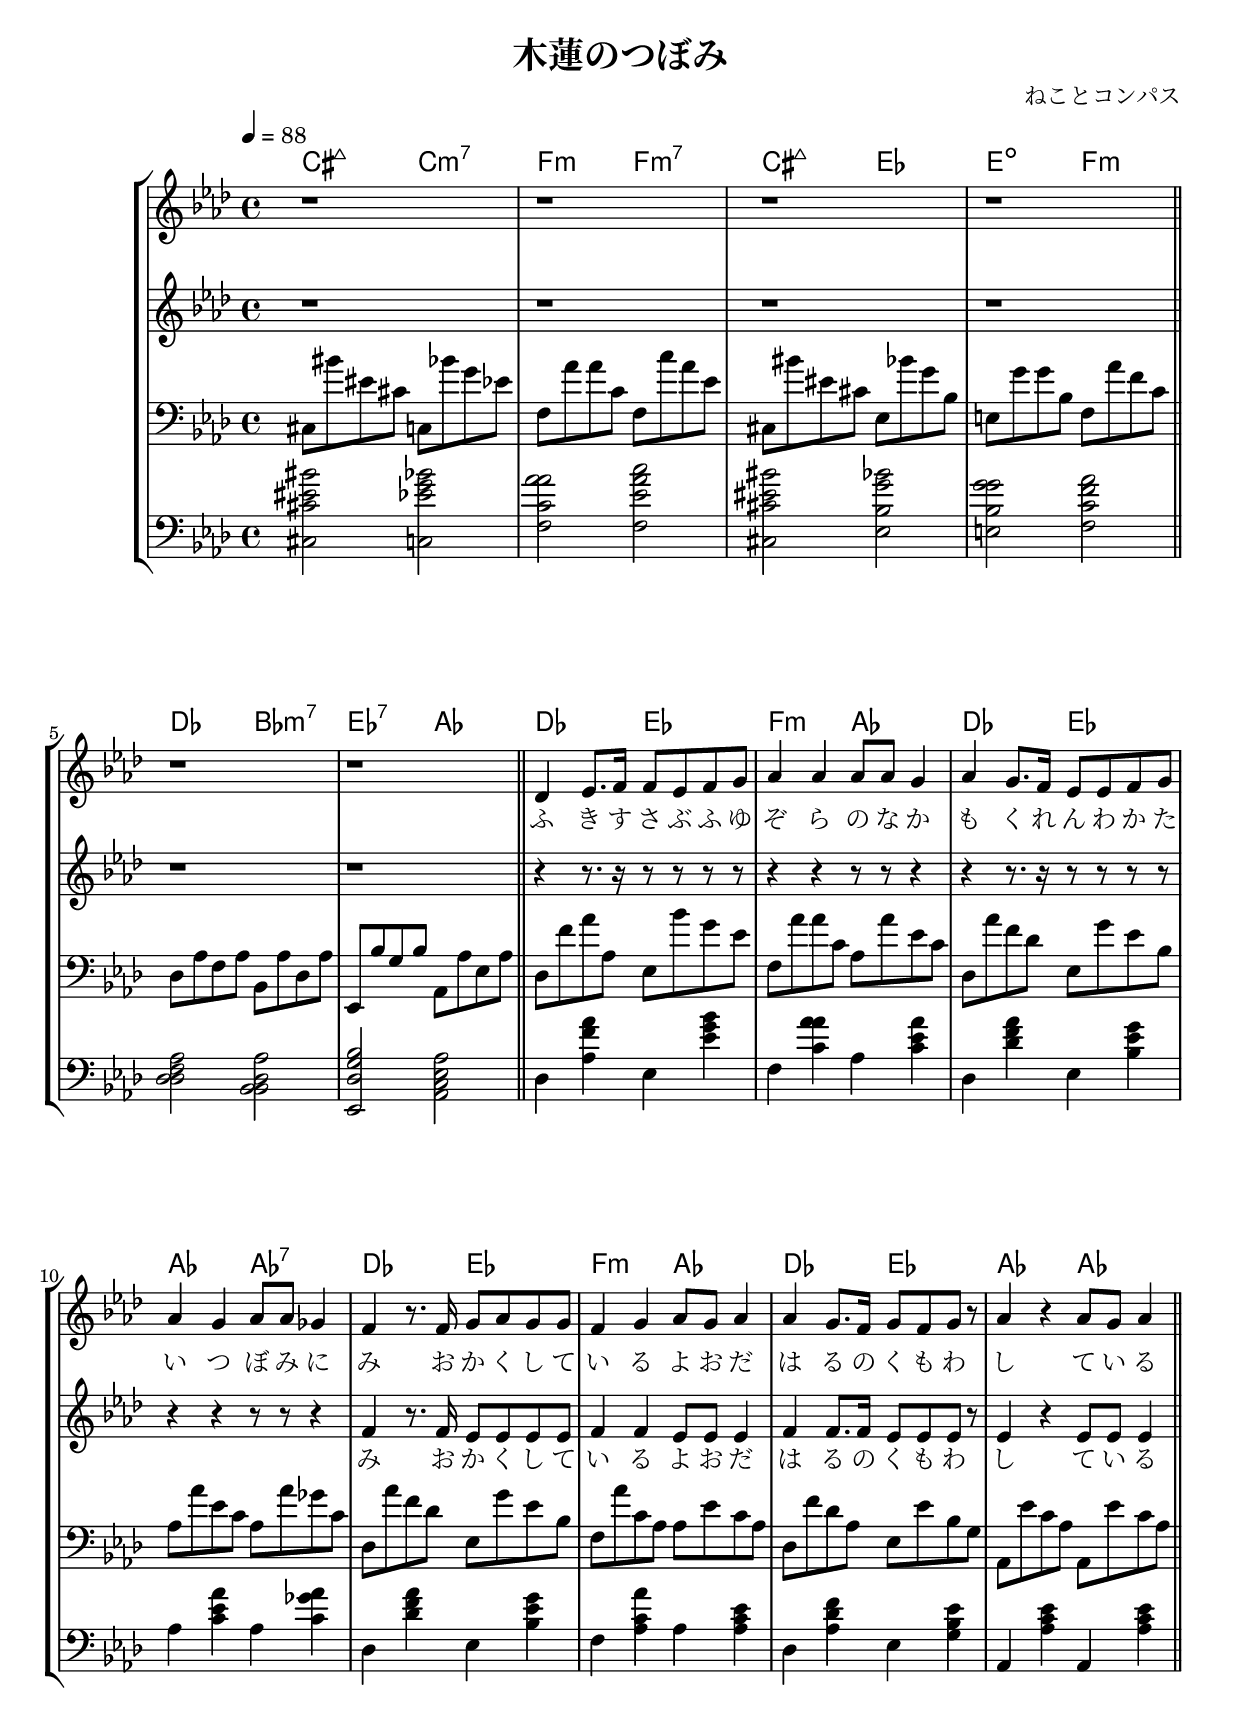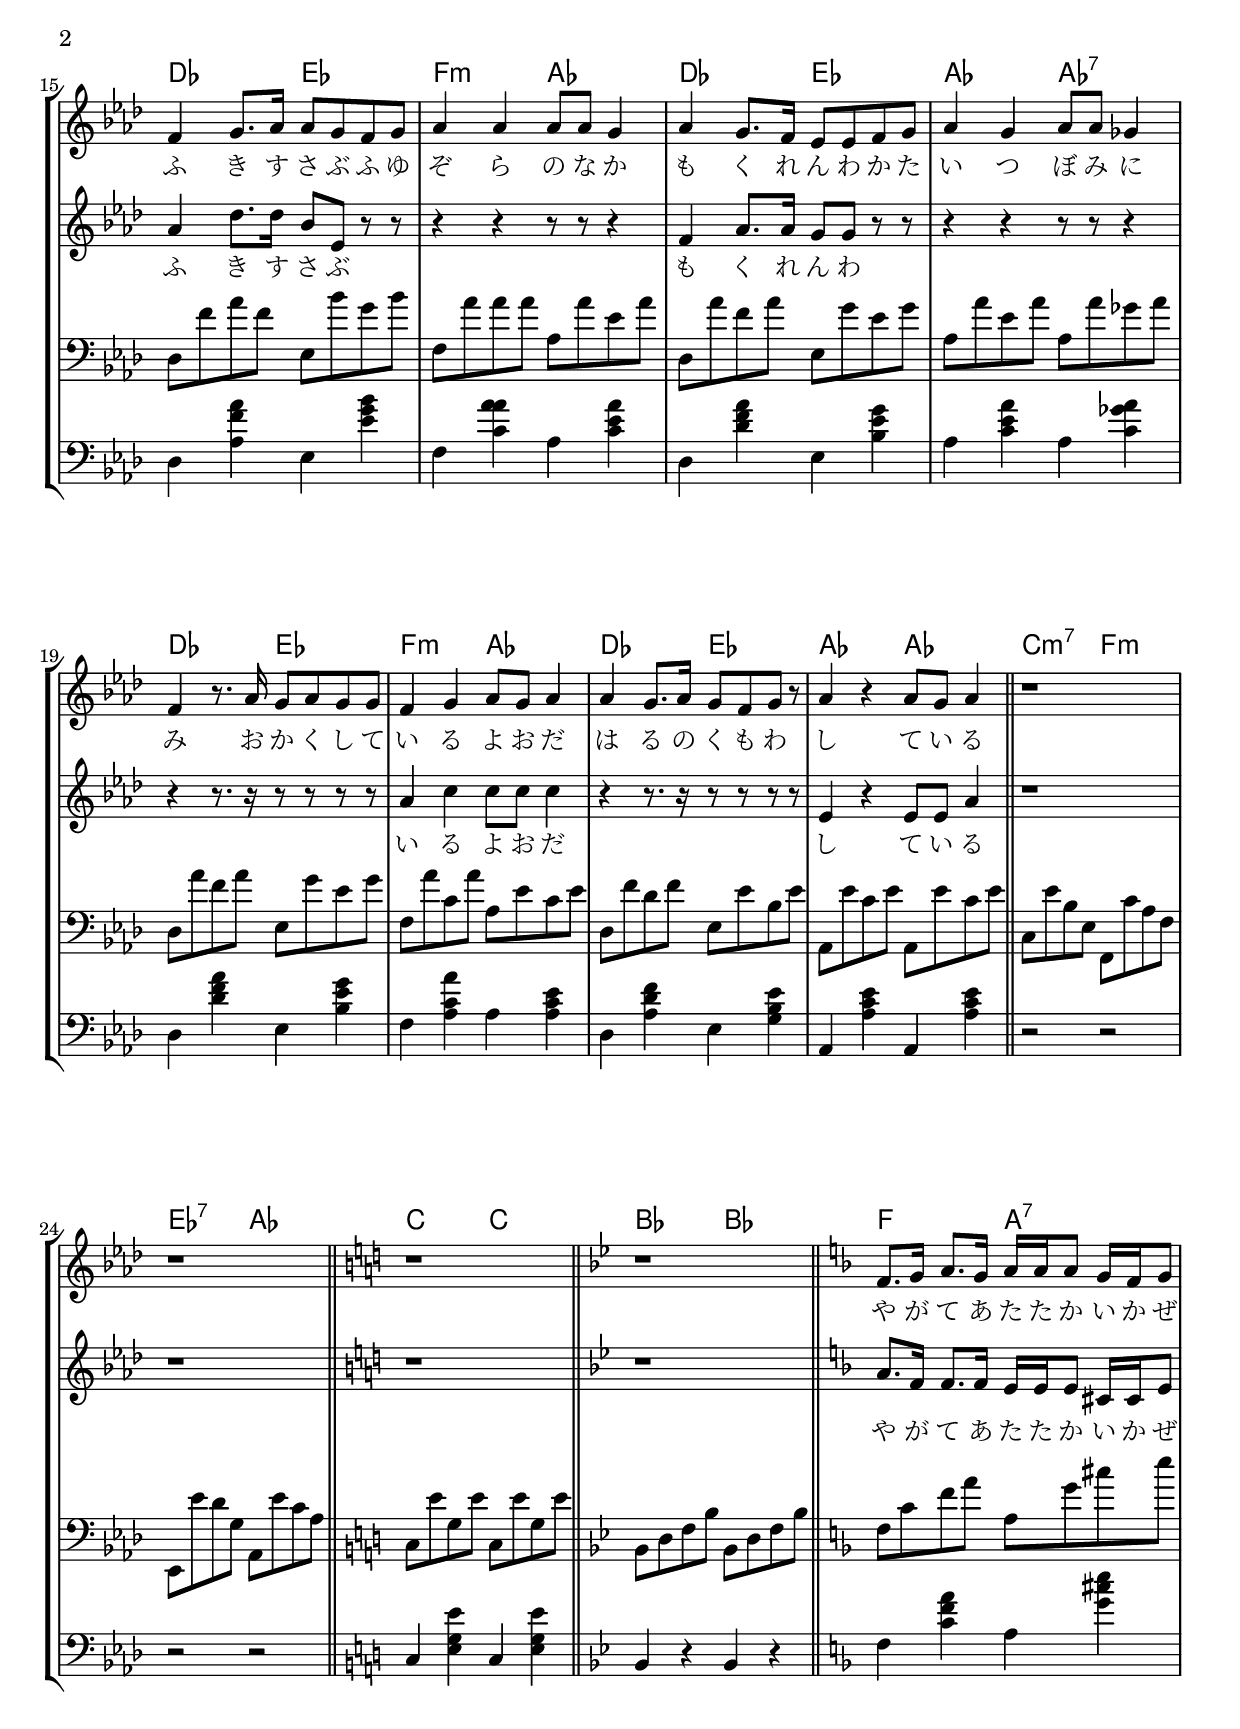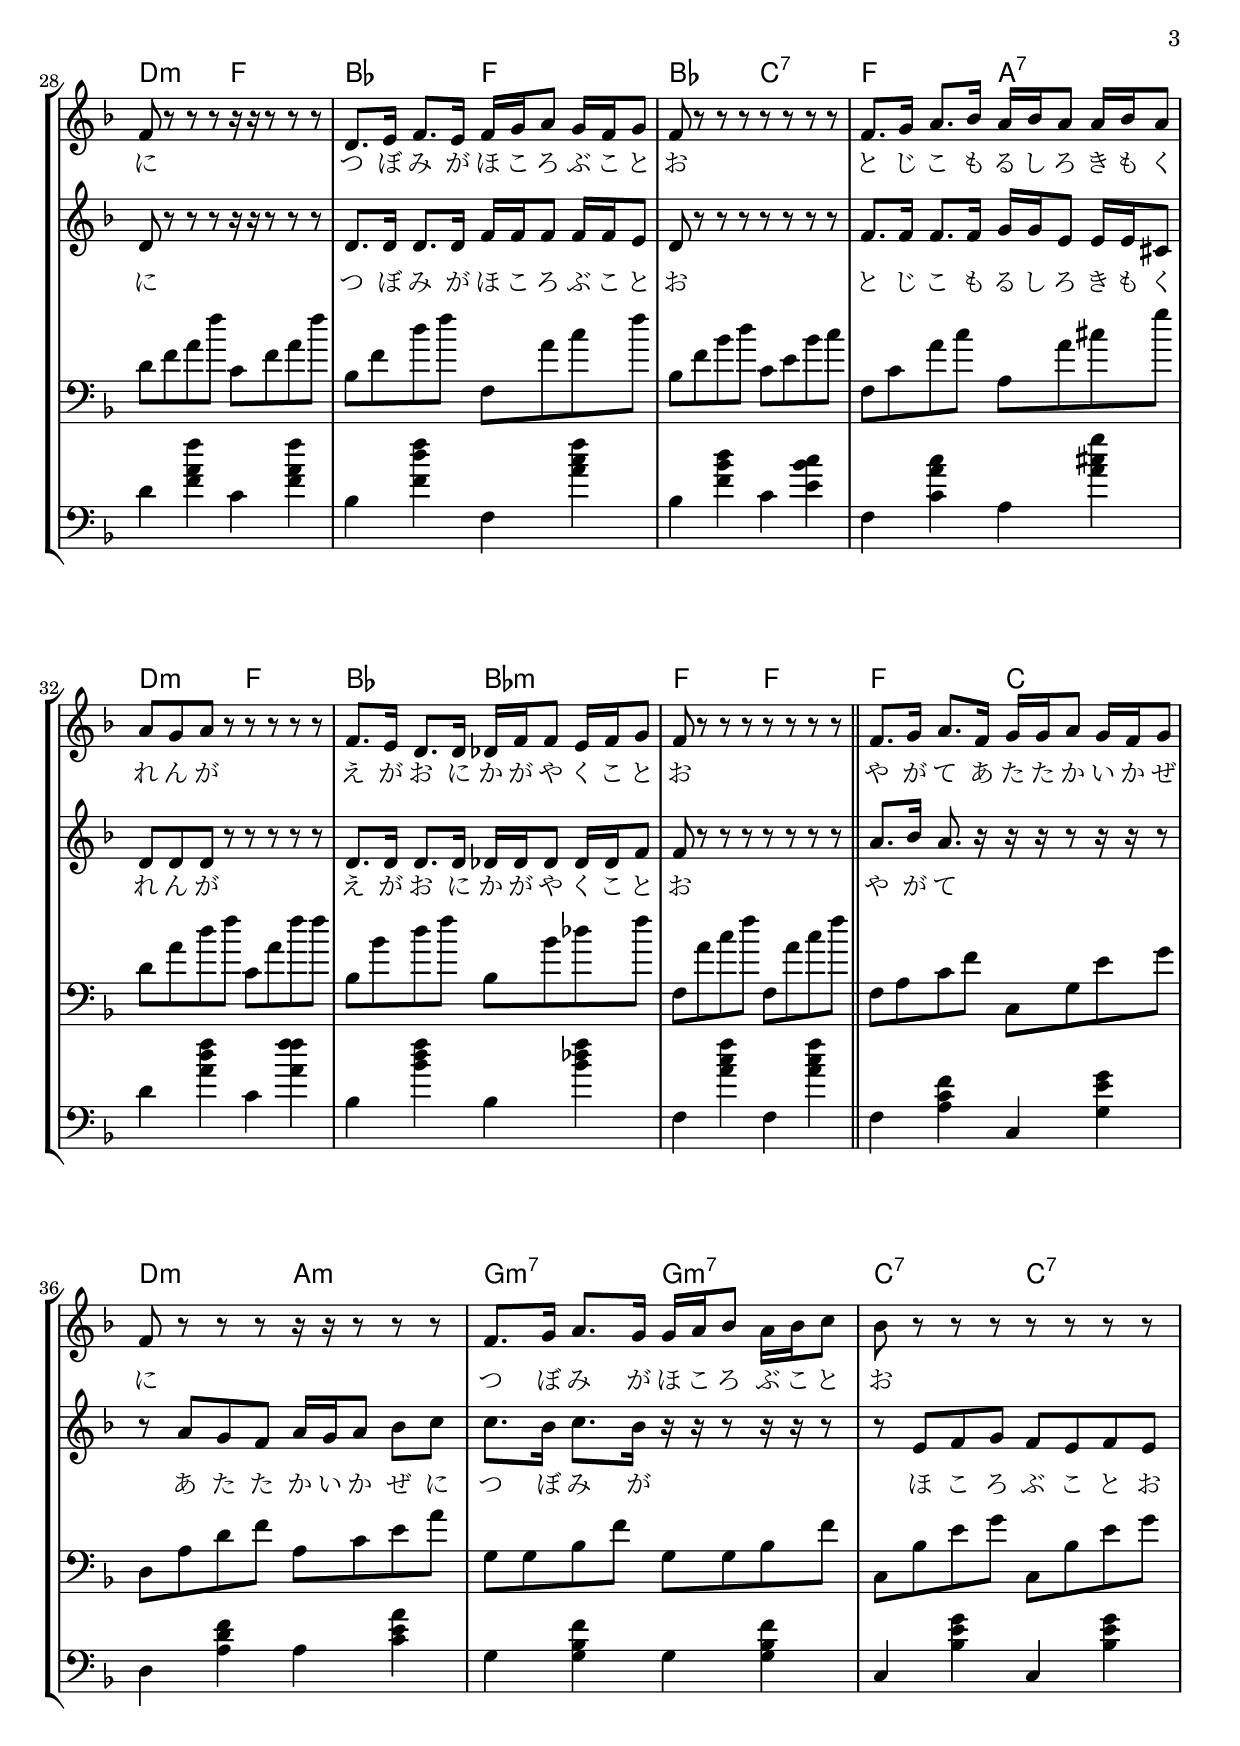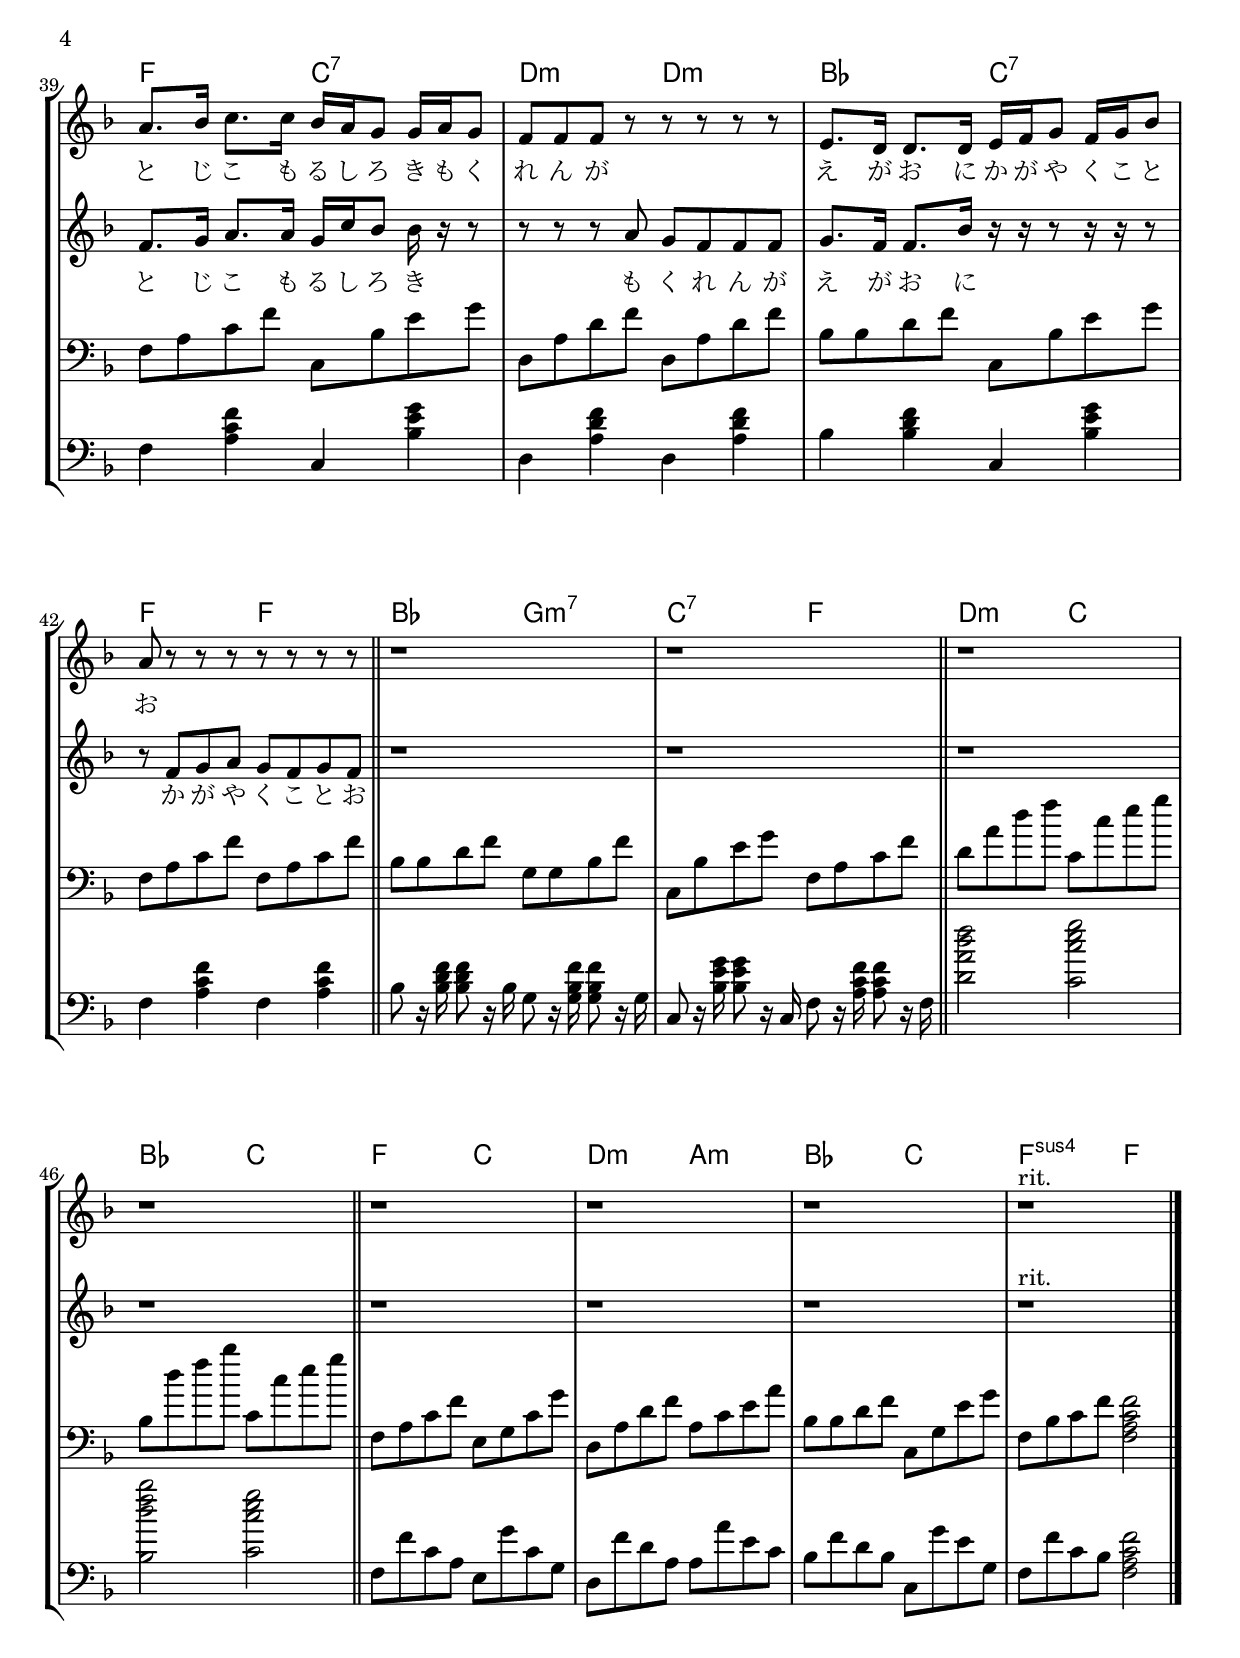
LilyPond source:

\version "2.12.1"

\header {
	title = \markup {木蓮のつぼみ}
	composer = \markup \center-column {ねことコンパス}
}

harmony = \chordmode {
	cis2:maj7 c:min7 f:m f:min7 cis:maj7 es e:dim f:m 

	des bes:min7 es:7 as 

	des es f:m as des es as as:7 des es f:m as des es as as 

	des es f:m as des es as as:7 des es f:m as des es as as 

	c:min7 f:m es:7 as 

	c c 

	bes bes 

	f a:7 d:m f bes f bes c:7 f a:7 d:m f bes bes:m f f 

	f c d:m a:m g:min7 g:min7 c:7 c:7 f c:7 d:m d:m bes c:7 f f 

	bes g:min7 c:7 f 

	d:m c bes c 

	f c d:m a:m bes c f:sus4 f 
}

melody = {
	\key as \major
	\tempo 4 = 88
	r1 | r1 | r1 | r1   
	r1 | r1   
	\set Staff.midiInstrument = #"fss0.35"
	des'4  es'8.  f'16  f'8  es'8  f'8  g'8 
	as'4  as'4  as'8  as'8  g'4 
	as'4  g'8.  f'16  es'8  es'8  f'8  g'8 
	as'4  g'4  as'8  as'8  ges'4 
	f'4  r8.  f'16  g'8  as'8  g'8  g'8 
	f'4  g'4  as'8  g'8  as'4 
	as'4  g'8.  f'16  g'8  f'8  g'8  r8 
	as'4  r4  as'8  g'8  as'4
	\set Staff.midiInstrument = #"Pad 4 (choir)"
	f'4  g'8.  as'16  as'8  g'8  f'8  g'8 
	as'4  as'4  as'8  as'8  g'4 
	as'4  g'8.  f'16  es'8  es'8  f'8  g'8 
	as'4  g'4  as'8  as'8  ges'4 
	f'4  r8.  as'16  g'8  as'8  g'8  g'8 
	f'4  g'4  as'8  g'8  as'4 
	as'4  g'8.  as'16  g'8  f'8  g'8  r8 
	as'4  r4  as'8  g'8  as'4
	r1 | r1   
	\key c \major
	r1   
	\key bes \major
	r1   
	\set Staff.midiInstrument = #"fss0.37"
		\key f \major
f'8.  g'16  a'8.  g'16  a'16  a'16  a'8  g'16  f'16  g'8 
	f'8  r8  r8  r8  r16  r16  r8  r8  r8 
	d'8.  e'16  f'8.  e'16  f'16  g'16  a'8  g'16  f'16  g'8 
	f'8  r8  r8  r8  r8  r8  r8  r8 
	f'8.  g'16  a'8.  bes'16  a'16  bes'16  a'8  a'16  bes'16  a'8 
	a'8  g'8  a'8  r8  r8  r8  r8  r8 
	f'8.  e'16  d'8.  d'16  des'16  f'16  f'8  e'16  f'16  g'8 
	f'8  r8  r8  r8  r8  r8  r8  r8
	\set Staff.midiInstrument = #"FX 4 (atmosphere)"
	f'8.  g'16  a'8.  f'16  g'16  g'16  a'8  g'16  f'16  g'8 
	f'8  r8  r8  r8  r16  r16  r8  r8  r8 
	f'8.  g'16  a'8.  g'16  g'16  a'16  bes'8  a'16  bes'16  c''8 
	bes'8  r8  r8  r8  r8  r8  r8  r8 
	a'8.  bes'16  c''8.  c''16  bes'16  a'16  g'8  g'16  a'16  g'8 
	f'8  f'8  f'8  r8  r8  r8  r8  r8 
	e'8.  d'16  d'8.  d'16  e'16  f'16  g'8  f'16  g'16  bes'8 
	a'8  r8  r8  r8  r8  r8  r8  r8
	r1 | r1   
	r1 | r1   
	r1 | r1 | r1 | r1^"rit." \bar "|."
}

words = \lyricmode {
	
	
	ふ  き  す  さ  ぶ  ふ  ゆ  ぞ  ら  の  な  か  も  く  れ  ん  わ  か  た  い  つ  ぼ  み  に  み  お  か  く  し  て  い  る  よ  お  だ  は  る  の  く  も  わ  し  て  い  る  
	ふ  き  す  さ  ぶ  ふ  ゆ  ぞ  ら  の  な  か  も  く  れ  ん  わ  か  た  い  つ  ぼ  み  に  み  お  か  く  し  て  い  る  よ  お  だ  は  る  の  く  も  わ  し  て  い  る  
	
	
	
	や  が  て  あ  た  た  か  い  か  ぜ  に  つ  ぼ  み  が  ほ  こ  ろ  ぶ  こ  と  お  と  じ  こ  も  る  し  ろ  き  も  く  れ  ん  が  え  が  お  に  か  が  や  く  こ  と  お  
	や  が  て  あ  た  た  か  い  か  ぜ  に  つ  ぼ  み  が  ほ  こ  ろ  ぶ  こ  と  お  と  じ  こ  も  る  し  ろ  き  も  く  れ  ん  が  え  が  お  に  か  が  や  く  こ  と  お  
	
	
	
}

secondmelody = {
	\key as \major
	\tempo 4 = 88
	r1 | r1 | r1 | r1   
	r1 | r1   
	\set Staff.midiInstrument = #"fss0.32"
	r4  r8.  r16  r8  r8  r8  r8 
	r4  r4  r8  r8  r4 
	r4  r8.  r16  r8  r8  r8  r8 
	r4  r4  r8  r8  r4 
	f'4  r8.  f'16  es'8  es'8  es'8  es'8 
	f'4  f'4  es'8  es'8  es'4 
	f'4  f'8.  f'16  es'8  es'8  es'8  r8 
	es'4  r4  es'8  es'8  es'4
	\set Staff.midiInstrument = #"Violin"
	as'4  des''8.  des''16  bes'8  es'8  r8  r8 
	r4  r4  r8  r8  r4 
	f'4  as'8.  as'16  g'8  g'8  r8  r8 
	r4  r4  r8  r8  r4 
	r4  r8.  r16  r8  r8  r8  r8 
	as'4  c''4  c''8  c''8  c''4 
	r4  r8.  r16  r8  r8  r8  r8 
	es'4  r4  es'8  es'8  as'4
	r1 | r1   
	\key c \major
	r1   
	\key bes \major
	r1   
	\set Staff.midiInstrument = #"fss0.42"
		\key f \major
a'8.  f'16  f'8.  f'16  e'16  e'16  e'8  cis'16  cis'16  e'8 
	d'8  r8  r8  r8  r16  r16  r8  r8  r8 
	d'8.  d'16  d'8.  d'16  f'16  f'16  f'8  f'16  f'16  e'8 
	d'8  r8  r8  r8  r8  r8  r8  r8 
	f'8.  f'16  f'8.  f'16  g'16  g'16  e'8  e'16  e'16  cis'8 
	d'8  d'8  d'8  r8  r8  r8  r8  r8 
	d'8.  d'16  d'8.  d'16  des'16  des'16  des'8  des'16  des'16  f'8 
	f'8  r8  r8  r8  r8  r8  r8  r8
	\set Staff.midiInstrument = #"Flute"
	a'8.  bes'16  a'8.  r16  r16  r16  r8  r16  r16  r8 
	r8  a'8  g'8  f'8  a'16  g'16  a'8  bes'8  c''8 
	c''8.  bes'16  c''8.  bes'16  r16  r16  r8  r16  r16  r8 
	r8  e'8  f'8  g'8  f'8  e'8  f'8  e'8 
	f'8.  g'16  a'8.  a'16  g'16  c''16  bes'8  bes'16  r16  r8 
	r8  r8  r8  a'8  g'8  f'8  f'8  f'8 
	g'8.  f'16  f'8.  bes'16  r16  r16  r8  r16  r16  r8 
	r8  f'8  g'8  a'8  g'8  f'8  g'8  f'8
	r1 | r1   
	r1 | r1   
	r1 | r1 | r1 | r1^"rit." \bar "|."
}

secondwords = \lyricmode {
	
	
	み  お  か  く  し  て  い  る  よ  お  だ  は  る  の  く  も  わ  し  て  い  る  
	ふ  き  す  さ  ぶ  も  く  れ  ん  わ  い  る  よ  お  だ  し  て  い  る  
	
	
	
	や  が  て  あ  た  た  か  い  か  ぜ  に  つ  ぼ  み  が  ほ  こ  ろ  ぶ  こ  と  お  と  じ  こ  も  る  し  ろ  き  も  く  れ  ん  が  え  が  お  に  か  が  や  く  こ  と  お  
	や  が  て  あ  た  た  か  い  か  ぜ  に  つ  ぼ  み  が  ほ  こ  ろ  ぶ  こ  と  お  と  じ  こ  も  る  し  ろ  き  も  く  れ  ん  が  え  が  お  に  か  が  や  く  こ  と  お  
	
	
	
}

tempochange = {
	\tempo 4 = 88
	r1 | r1 | r1 | r1 \bar "||"
	\tempo 4 = 88
	r1 | r1 \bar "||"
	\tempo 4 = 88
	r1 | r1 | r1 | r1 | r1 | r1 | r1 | r1 \bar "||"
	\tempo 4 = 88
	r1 | r1 | r1 | r1 | r1 | r1 | r1 | r1 \bar "||"
	\tempo 4 = 88
	r1 | r1 \bar "||"
	\tempo 4 = 88
	r1 \bar "||"
	\tempo 4 = 88
	r1 \bar "||"
	\tempo 4 = 88
	r1 | r1 | r1 | r1 | r1 | r1 | r1 | r1 \bar "||"
	\tempo 4 = 88
	r1 | r1 | r1 | r1 | r1 | r1 | r1 | r1 \bar "||"
	\tempo 4 = 88
	r1 | r1 \bar "||"
	\tempo 4 = 88
	r1 | r1 \bar "||"
	\tempo 4 = 88
	r1 | r1 | r1 | \tempo 4 = 66 r2 \tempo 4 = 58 r2 \bar "|."
}

mainacc = {
	\clef bass
	\set Staff.midiInstrument = #"Acoustic grand"
	\key as \major
	\tempo 4 = 88
	cis8 bis' eis' cis'
	c8 bes' g' es'
	f8 as' as' c'
	f8 c'' as' es'
	cis8 bis' eis' cis'
	es8 bes' g' bes
	e8 g' g' bes
	f8 as' f' c'
	\bar "||"

	\set Staff.midiInstrument = #"Bright Acoustic"
	des8 as f as
	bes,8 as des as
	es,8 bes g bes
	as,8 as es as
	\bar "||"

	\set Staff.midiInstrument = #"Acoustic Guitar (steel)"
	des8 f' as' as
	es8 bes' g' es'
	f8 as' as' c'
	as8 as' es' c'
	des8 as' f' des'
	es8 g' es' bes
	as8 as' es' c'
	as8 as' ges' c'
	des8 as' f' des'
	es8 g' es' bes
	f8 as' c' as
	as8 es' c' as
	des8 f' des' as
	es8 es' bes g
	as,8 es' c' as
	as,8 es' c' as
	\bar "||"

	\set Staff.midiInstrument = #"Acoustic Guitar (steel)"
	des8 f' as' f'
	es8 bes' g' bes'
	f8 as' as' as'
	as8 as' es' as'
	des8 as' f' as'
	es8 g' es' g'
	as8 as' es' as'
	as8 as' ges' as'
	des8 as' f' as'
	es8 g' es' g'
	f8 as' c' as'
	as8 es' c' es'
	des8 f' des' f'
	es8 es' bes es'
	as,8 es' c' es'
	as,8 es' c' es'
	\bar "||"

	\set Staff.midiInstrument = #"Acoustic grand"
	c8 es' bes es
	f,8 c' as f
	es,8 es' des' g
	as,8 es' c' as
	\bar "||"

	\set Staff.midiInstrument = #"Pad 2 (warm)"
	\key c \major
	c8 e' g e'
	c8 e' g e'
	\bar "||"

	\set Staff.midiInstrument = #"FX 2 (soundtrack)"
	\key bes \major
	bes,8 d8 f8 bes8
	bes,8 d8 f8 bes8
	\bar "||"

	\set Staff.midiInstrument = #"FX 5 (brightness)"
	\key f \major
	f8 c'8 f'8 a'8
	a8 g'8 cis''8 e''8
	d'8 f'8 a'8 f''8
	c'8 f'8 a'8 f''8
	bes8 f'8 d''8 f''8
	f8 a'8 c''8 f''8
	bes8 f'8 bes'8 d''8
	c'8 e'8 bes'8 c''8
	f8 c'8 a'8 c''8
	a8 a'8 cis''8 g''8
	d'8 a'8 d''8 f''8
	c'8 a'8 f''8 f''8
	bes8 bes'8 d''8 f''8
	bes8 bes'8 des''8 f''8
	f8 a'8 c''8 f''8
	f8 a'8 c''8 f''8
	\bar "||"

	\set Staff.midiInstrument = #"Acoustic Guitar (steel)"
	f8 a8 c'8 f'8
	c8 g8 e'8 g'8
	d8 a8 d'8 f'8
	a8 c'8 e'8 a'8
	g8 g8 bes8 f'8
	g8 g8 bes8 f'8
	c8 bes8 e'8 g'8
	c8 bes8 e'8 g'8
	f8 a8 c'8 f'8
	c8 bes8 e'8 g'8
	d8 a8 d'8 f'8
	d8 a8 d'8 f'8
	bes8 bes8 d'8 f'8
	c8 bes8 e'8 g'8
	f8 a8 c'8 f'8
	f8 a8 c'8 f'8
	\bar "||"

	\set Staff.midiInstrument = #"Acoustic Guitar (steel)"
	bes8 bes8 d'8 f'8
	g8 g8 bes8 f'8
	c8 bes8 e'8 g'8
	f8 a8 c'8 f'8
	\bar "||"

	\set Staff.midiInstrument = #"Acoustic Guitar (steel)"
	d'8 a'8 d''8 f''8
	c'8 c''8 e''8 g''8
	bes8 d''8 f''8 bes''8
	c'8 c''8 e''8 g''8
	\bar "||"

	\set Staff.midiInstrument = #"Pad 7 (halo)"
	f8 a8 c'8 f'8
	e8 g8 c'8 g'8
	d8 a8 d'8 f'8
	a8 c'8 e'8 a'8
	bes8 bes8 d'8 f'8
	c8 g8 e'8 g'8
	f8 bes8 c'8 f'8
	<f a c' f'>2
	\bar "|."
}

subacc = {
	\clef bass
	\set Staff.midiInstrument = #"Electric Guitar (clean)"
	\key as \major
	\tempo 4 = 88
	<cis cis' eis' bis'>2
	<c es' g' bes'>2
	<f c' as' as'>2
	<f es' as' c''>2
	<cis cis' eis' bis'>2
	<es bes g' bes'>2
	<e bes g' g'>2
	<f c' f' as'>2
	\bar "||"

	\set Staff.midiInstrument = #"Electric Guitar (clean)"
	<des des f as>2
	<bes, bes, des as>2
	<es, des g bes>2
	<as, c es as>2
	\bar "||"

	\set Staff.midiInstrument = #"Acoustic grand"
	des4 <as as' f'>4
	es4 <es' g' bes'>4
	f4 <c' as' as'>4
	as4 <c' es' as'>4
	des4 <des' f' as'>4
	es4 <bes es' g'>4
	as4 <c' es' as'>4
	as4 <c' ges' as'>4
	des4 <des' f' as'>4
	es4 <bes es' g'>4
	f4 <as c' as'>4
	as4 <as c' es'>4
	des4 <as des' f'>4
	es4 <g bes es'>4
	as,4 <as c' es'>4
	as,4 <as c' es'>4
	\bar "||"

	\set Staff.midiInstrument = #"Acoustic grand"
	des4 <as as' f'>4
	es4 <es' g' bes'>4
	f4 <c' as' as'>4
	as4 <c' es' as'>4
	des4 <des' f' as'>4
	es4 <bes es' g'>4
	as4 <c' es' as'>4
	as4 <c' ges' as'>4
	des4 <des' f' as'>4
	es4 <bes es' g'>4
	f4 <as c' as'>4
	as4 <as c' es'>4
	des4 <as des' f'>4
	es4 <g bes es'>4
	as,4 <as c' es'>4
	as,4 <as c' es'>4
	\bar "||"

	\set Staff.midiInstrument = #"Music box"
	r2
	r2
	r2
	r2
	\bar "||"

	\set Staff.midiInstrument = #"Music box"
	\key c \major
	c4 <e g e'>4
	c4 <e g e'>4
	\bar "||"

	\set Staff.midiInstrument = #"Marimba"
	\key bes \major
	bes,4 r4
	bes,4 r4
	\bar "||"

	\set Staff.midiInstrument = #"Pad 2 (warm)"
	\key f \major
	f4 <c' f' a'>4
	a4 <g' cis'' e''>4
	d'4 <f' a' f''>4
	c'4 <f' a' f''>4
	bes4 <f' d'' f''>4
	f4 <a' c'' f''>4
	bes4 <f' bes' d''>4
	c'4 <e' bes' c''>4
	f4 <c' a' c''>4
	a4 <a' cis'' g''>4
	d'4 <a' d'' f''>4
	c'4 <a' f'' f''>4
	bes4 <bes' d'' f''>4
	bes4 <bes' des'' f''>4
	f4 <a' c'' f''>4
	f4 <a' c'' f''>4
	\bar "||"

	\set Staff.midiInstrument = #"Electric Guitar (clean)"
	f4 <a c' f'>4
	c4 <g e' g'>4
	d4 <a d' f'>4
	a4 <c' e' a'>4
	g4 <g bes f'>4
	g4 <g bes f'>4
	c4 <bes e' g'>4
	c4 <bes e' g'>4
	f4 <a c' f'>4
	c4 <bes e' g'>4
	d4 <a d' f'>4
	d4 <a d' f'>4
	bes4 <bes d' f'>4
	c4 <bes e' g'>4
	f4 <a c' f'>4
	f4 <a c' f'>4
	\bar "||"

	\set Staff.midiInstrument = #"Acoustic grand"
	bes8 r16 <bes d' f'>16 <bes d' f'>8 r16 bes16
	g8 r16 <g bes f'>16 <g bes f'>8 r16 g16
	c8 r16 <bes e' g'>16 <bes e' g'>8 r16 c16
	f8 r16 <a c' f'>16 <a c' f'>8 r16 f16
	\bar "||"

	\set Staff.midiInstrument = #"Acoustic grand"
	<d' a' d'' f''>2
	<c' c'' e'' g''>2
	<bes d'' f'' bes''>2
	<c' c'' e'' g''>2
	\bar "||"

	\set Staff.midiInstrument = #"Acoustic grand"
	f8 f' c' a
	e8 g' c' g
	d8 f' d' a
	a8 a' e' c'
	bes8 f' d' bes
	c8 g' e' g
	f8 f' c' bes
	<f a c' f'>2
	\bar "|."
}

percA = {
	\drummode {
	r1 |r1 |r1 |r1 \bar "||"
	r1 |r1 \bar "||"
	r1  |r1  |r1  |r1  |r1  |r1  |r1  |r2 r8 hho4 hho8  \bar "||"
	cymr4 cymr4 cymr4 cymr4  |cymr4 cymr8 cymr16 cymr16 cymr4 cymr4  |cymr4 cymr4 cymr4 cymr4  |cymr4 cymr2.  |cymr4 cymr4 cymr4 cymr4  |cymr4 cymr8 cymr16 cymr16 cymr4 cymr4  |cymr4 cymr4 cymr4 cymr4  |cymr4 cymr2.  \bar "||"
	r1  |r2 r8 hho4 hho8  \bar "||"
	r2 r8 hho4 hho8  \bar "||"
	r2 r8 hho4 hho8  \bar "||"
	cymr4 cymr4 cymr4 cymr4  |cymr4 cymr8 cymr16 cymr16 cymr4 cymr4  |cymr4 cymr4 cymr4 cymr4  |cymr4 cymr2.  |cymr4 cymr4 cymr4 cymr4  |cymr4 cymr8 cymr16 cymr16 cymr4 cymr4  |cymr4 cymr4 cymr4 cymr4  |cymr4 cymr2.  \bar "||"
	cymr4 cymr4 cymr4 cymr4  |cymr4 cymr8 cymr16 cymr16 cymr4 cymr4  |cymr4 cymr4 cymr4 cymr4  |cymr4 cymr2.  |cymr4 cymr4 cymr4 cymr4  |cymr4 cymr8 cymr16 cymr16 cymr4 cymr4  |cymr4 cymr4 cymr4 cymr4  |cymr4 cymr2.  \bar "||"
	r1 |r1 \bar "||"
	r1  |r2 r8 hho4 hho8  \bar "||"
	cymr4 cymr4 cymr4 cymr4  |cymr4 cymr8 cymr16 cymr16 cymr4 cymr4  |cymr4 cymr4 cymr4 cymr4  |cymr4 cymr2.  \bar "|."
	}
}

percB = {
	\drummode {
	r1 |r1 |r1 |r1 \bar "||"
	r1 |r1 \bar "||"
	r4. hhp2 hhp8  |r4. hhp2 hhp8  |r4. hhp2 hhp8  |r4. hhp2 hhp8  |r4. hhp2 hhp8  |r4. hhp2 hhp8  |r4. hhp2 hhp8  |hhp4 hhp4 hhp4 hhp4  \bar "||"
	r2 sn2  |r2 sn2  |r2 sn2  |r8 sn8 sn2.  |r2 sn2  |r2 sn2  |r2 sn2  |r8 sn8 sn2.  \bar "||"
	r4. hhp2 hhp8  |hhp4 hhp4 hhp4 hhp4  \bar "||"
	hhp4 hhp4 hhp4 hhp4  \bar "||"
	hhp4 hhp4 hhp4 hhp4  \bar "||"
	r2 sn2  |r2 sn2  |r2 sn2  |r8 sn8 sn2.  |r2 sn2  |r2 sn2  |r2 sn2  |r8 sn8 sn2.  \bar "||"
	r2 sn2  |r2 sn2  |r2 sn2  |r8 sn8 sn2.  |r2 sn2  |r2 sn2  |r2 sn2  |r8 sn8 sn2.  \bar "||"
	r1 |r1 \bar "||"
	r4. hhp2 hhp8  |hhp4 hhp4 hhp4 hhp4  \bar "||"
	r2 sn2  |r2 sn2  |r2 sn2  |r8 sn8 sn2.  \bar "|."
	}
}

percC = {
	\drummode {
	r1 |r1 |r1 |r1 \bar "||"
	r1 |r1 \bar "||"
	hh4 hh4 hh4 hh4  |hh4 hh4 hh4 hh4  |hh4 hh4 hh4 hh4  |hh4 hh4 hh4 hh4  |hh4 hh4 hh4 hh4  |hh4 hh4 hh4 hh4  |hh4 hh4 hh4 hh4  |r4. hh2 r8  \bar "||"
	bd2. r8 bd8  |bd2. r8 bd8  |bd2. r8 bd8  |bd4. bd8 bd4. bd8  |bd2. r8 bd8  |bd2. r8 bd8  |bd2. r8 bd8  |bd2 r8 bd4.  \bar "||"
	hh4 hh4 hh4 hh4  |r4. hh2 r8  \bar "||"
	r4. hh2 r8  \bar "||"
	r4. hh2 r8  \bar "||"
	bd2. r8 bd8  |bd2. r8 bd8  |bd2. r8 bd8  |bd4. bd8 bd4. bd8  |bd2. r8 bd8  |bd2. r8 bd8  |bd2. r8 bd8  |bd2 r8 bd4.  \bar "||"
	bd2. r8 bd8  |bd2. r8 bd8  |bd2. r8 bd8  |bd4. bd8 bd4. bd8  |bd2. r8 bd8  |bd2. r8 bd8  |bd2. r8 bd8  |bd2 r8 bd4.  \bar "||"
	r1 |r1 \bar "||"
	hh4 hh4 hh4 hh4  |r4. hh2 r8  \bar "||"
	bd2. r8 bd8  |bd2. r8 bd8  |bd2. r8 bd8  |bd2 r8 bd4.  \bar "|."
	}
}

percD = {
	\drummode {
	r1 |r1 |r1 |r1 \bar "||"
	r1 |r1 \bar "||"
	bd2. r8 bd8  |bd8. bd8. bd2 bd8  |bd2. r8 bd8  |bd8. bd8. bd2 bd8  |bd2. r8 bd8  |bd8. bd8. bd2 bd8  |bd2. r8 bd8  |bd8. bd4. r16 bd4 bd8  \bar "||"
	r1 |r1 |r1 |r2 r8 tommh8 tommh4  |r1 |r1 |r1 |r8. tommh8. tommh2 r8  \bar "||"
	bd2. r8 bd8  |bd8. bd4. r16 bd4 bd8  \bar "||"
	bd8. bd4. r16 bd4 bd8  \bar "||"
	bd8. bd4. r16 bd4 bd8  \bar "||"
	r1 |r1 |r1 |r2 r8 tommh8 tommh4  |r1 |r1 |r1 |r8. tommh8. tommh2 r8  \bar "||"
	r1 |r1 |r1 |r2 r8 tommh8 tommh4  |r1 |r1 |r1 |r8. tommh8. tommh2 r8  \bar "||"
	r1 |r1 \bar "||"
	bd2. r8 bd8  |bd8. bd4. r16 bd4 bd8  \bar "||"
	r1 |r1 |r1 |r8. tommh8. tommh2 r8  \bar "|."
	}
}

percE = {
	\drummode {
	r1 |r1 |r1 |r1 \bar "||"
	r1 |r1 \bar "||"
	r1 | r1 | r1 | r1 | r1 | r1 | r1 | r1 \bar "||"
	r1 |r1 |r1 |r2. r8 toml8  |r1 |r1 |r1 |r2. toml8 toml8  \bar "||"
	r1 | r1 \bar "||"
	r1 \bar "||"
	r1 \bar "||"
	r1 |r1 |r1 |r2. r8 toml8  |r1 |r1 |r1 |r2. toml8 toml8  \bar "||"
	r1 |r1 |r1 |r2. r8 toml8  |r1 |r1 |r1 |r2. toml8 toml8  \bar "||"
	r1 |r1 \bar "||"
	r1 | r1 \bar "||"
	r1 |r1 |r1 |r2. toml8 toml8  \bar "|."
	}
}

percF = {
	\drummode {
	r1 | r1 | r1 | r1 \bar "||"
	r1 | r1 \bar "||"
	r1 | r1 | r1 | r1 | r1 | r1 | r1 | r1 \bar "||"
	r1 |r1 |r1 |r1 |r1 |r1 |r1 |hho1  \bar "||"
	r1 | r1 \bar "||"
	r1 \bar "||"
	r1 \bar "||"
	r1 |r1 |r1 |r1 |r1 |r1 |r1 |hho1  \bar "||"
	r1 |r1 |r1 |r1 |r1 |r1 |r1 |hho1  \bar "||"
	r1 | r1 \bar "||"
	r1 | r1 \bar "||"
	r1 |r1 |r1 |hho1  \bar "|."
	}
}

\score {
	<<
		\new StaffGroup <<
			\new ChordNames {\harmony}
			\new Voice = "melody" {\melody}
			\new Lyrics \lyricsto "melody" \words
			\new Voice = "secondmelody" {\secondmelody}
			\new Lyrics \lyricsto "secondmelody" \secondwords
			\new Staff = "mainacc" {\mainacc}
			\new Staff = "subacc" {\subacc}
		>>
	>>
	\layout { }
}
